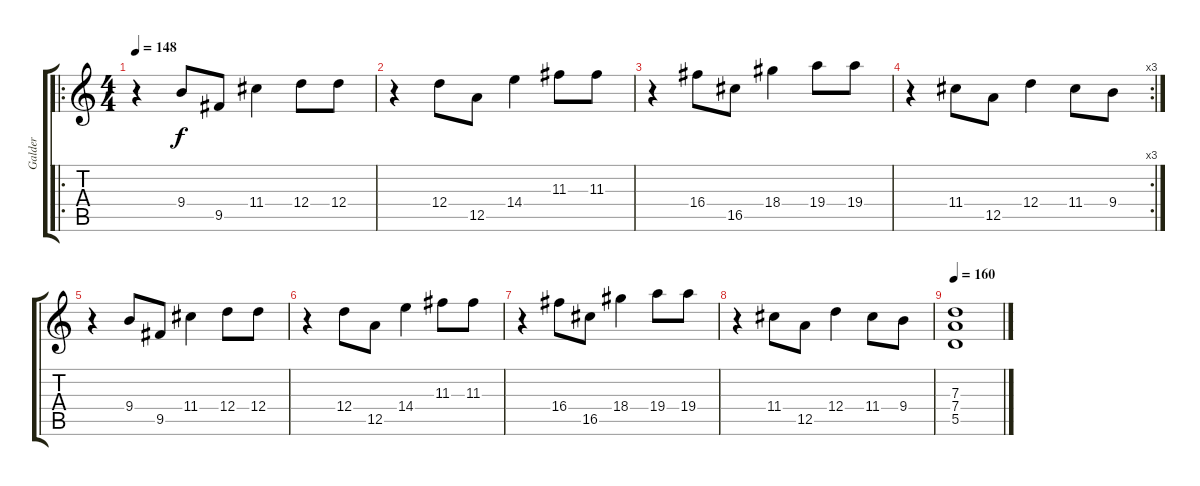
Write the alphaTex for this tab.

\track ("Galder" "Galder") {instrument distortionguitar}
\staff {score tabs}
\tuning (E4 B3 G3 D3 A2 E2) {hide}
\ro
\ts (4 4)
\tempo 148
\clef g2
\ks c
r.4{dy f} 9.4.8 9.5.8 11.4.4 12.4.8 12.4.8 |
r.4 12.4.8 12.5.8 14.4.4 11.3.8 11.3.8 |
r.4 16.4.8 16.5.8 18.4.4 19.4.8 19.4.8 |
\rc 3
r.4 11.4.8 12.5.8 12.4.4 11.4.8 9.4.8 |
r.4 9.4.8 9.5.8 11.4.4 12.4.8 12.4.8 |
r.4 12.4.8 12.5.8 14.4.4 11.3.8 11.3.8 |
r.4 16.4.8 16.5.8 18.4.4 19.4.8 19.4.8 |
r.4 11.4.8 12.5.8 12.4.4 11.4.8 9.4.8 |
\tempo 160
(7.3 7.4 5.5).1
